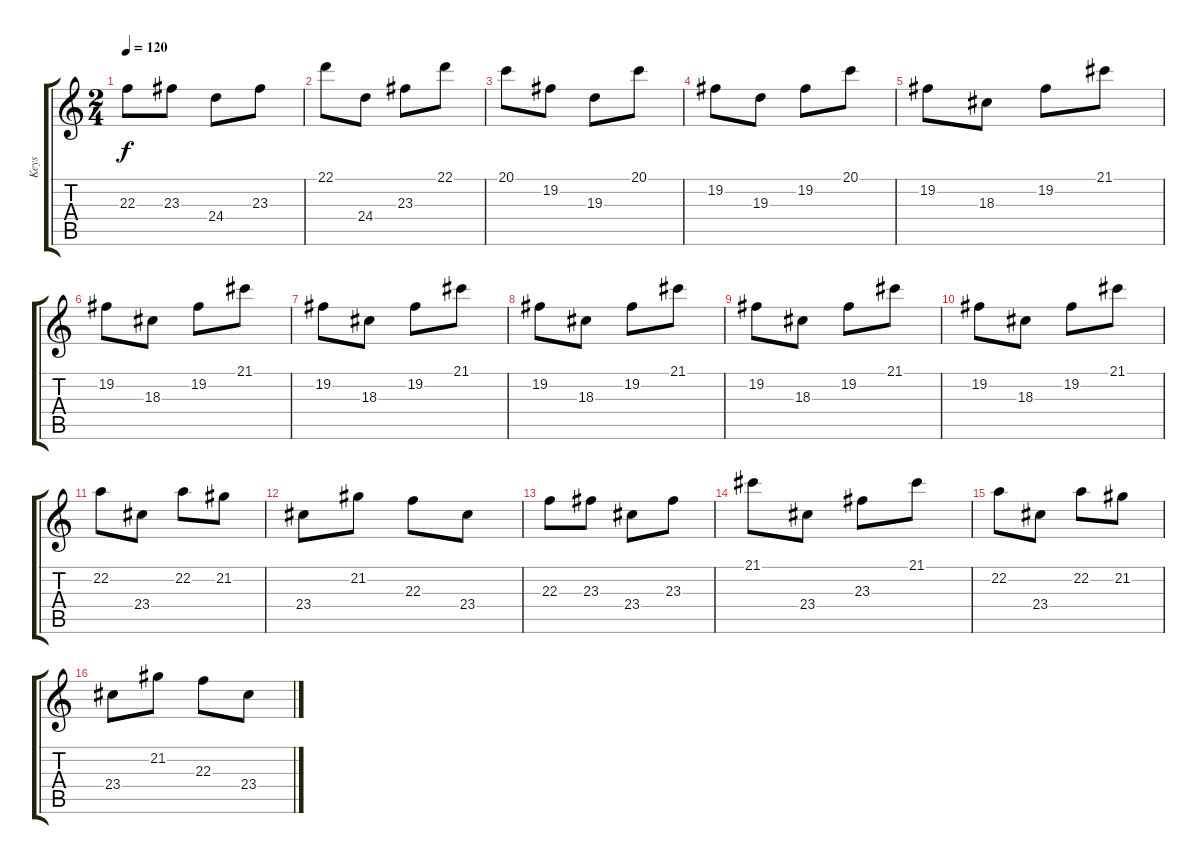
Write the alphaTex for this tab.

\track ("Keys" "Keys") {instrument fx8scifi}
\staff {score tabs}
\tuning (E4 B3 G3 D3 A2 E2) {hide}
\ts (2 4)
\tempo 120
\clef g2
\ks c
22.3.8{dy f} 23.3.8 24.4.8 23.3.8 |
22.1.8 24.4.8 23.3.8 22.1.8 |
20.1.8 19.2.8 19.3.8 20.1.8 |
19.2.8 19.3.8 19.2.8 20.1.8 |
19.2.8 18.3.8 19.2.8 21.1.8 |
19.2.8 18.3.8 19.2.8 21.1.8 |
19.2.8 18.3.8 19.2.8 21.1.8 |
19.2.8 18.3.8 19.2.8 21.1.8 |
19.2.8 18.3.8 19.2.8 21.1.8 |
19.2.8 18.3.8 19.2.8 21.1.8 |
22.2.8 23.4.8 22.2.8 21.2.8 |
23.4.8 21.2.8 22.3.8 23.4.8 |
22.3.8 23.3.8 23.4.8 23.3.8 |
21.1.8 23.4.8 23.3.8 21.1.8 |
22.2.8 23.4.8 22.2.8 21.2.8 |
23.4.8 21.2.8 22.3.8 23.4.8
